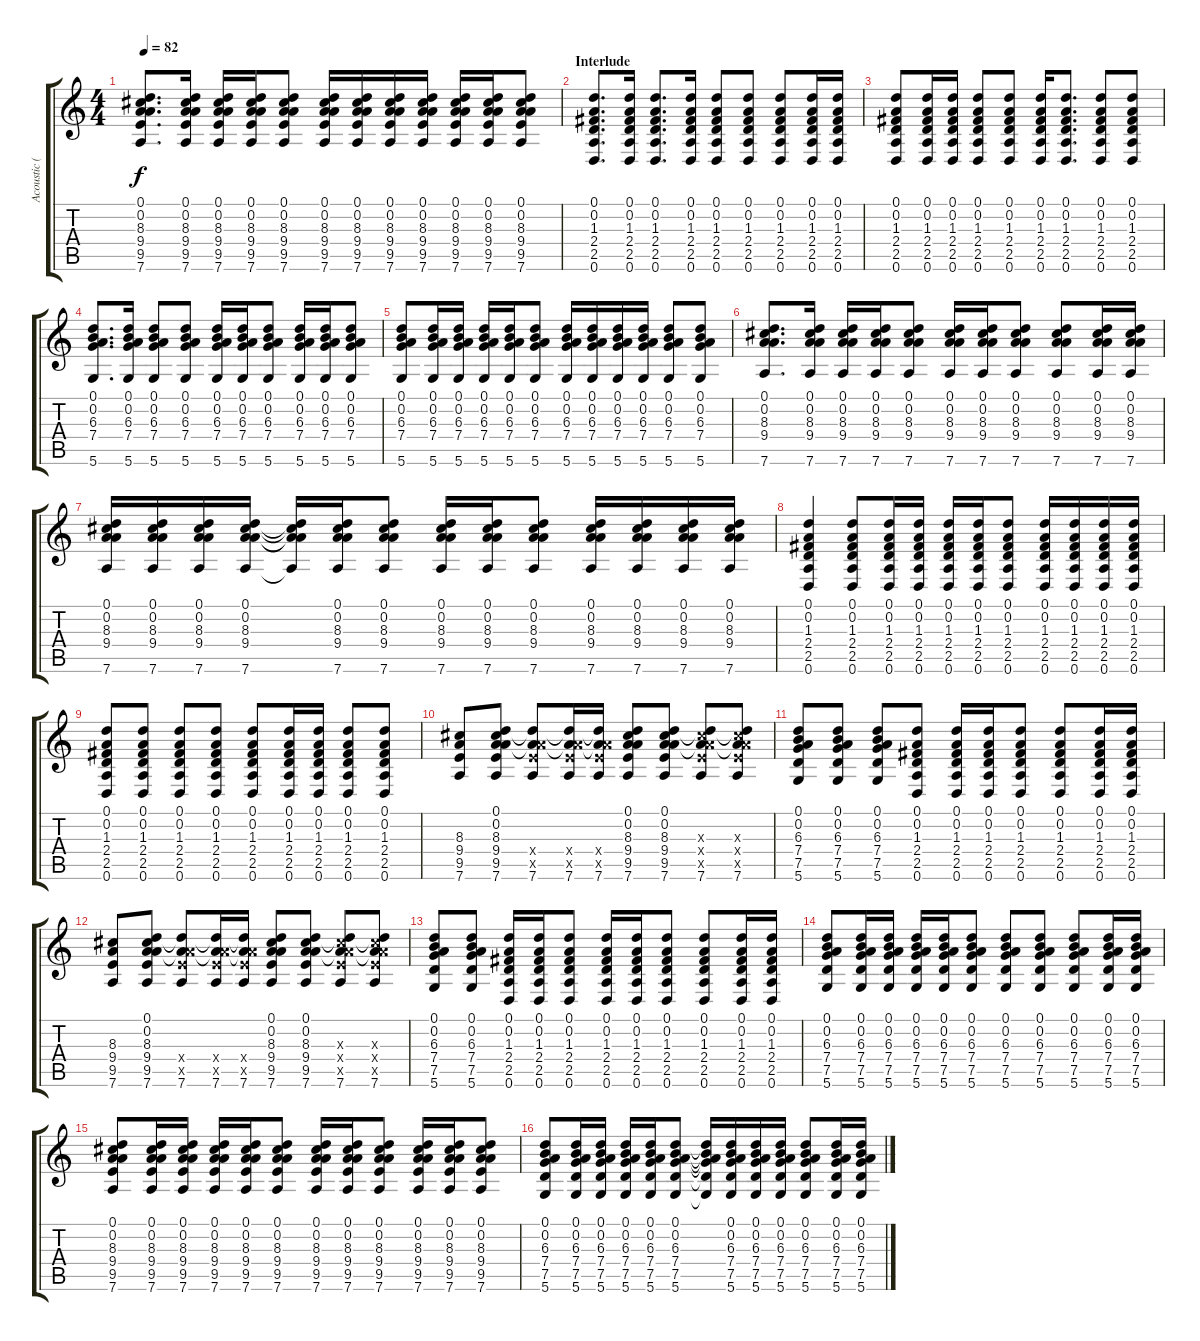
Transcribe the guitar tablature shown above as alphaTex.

\track ("Acoustic (tune down 1 step)" "Acoustic (") {instrument acousticguitarsteel}
\staff {score tabs}
\tuning (D4 A3 F3 C3 G2 D2) {hide}
\ts (4 4)
\tempo 82
\clef g2
\ks c
(0.1 0.2 8.3 9.4 9.5 7.6).8{d dy f} (0.1 0.2 8.3 9.4 9.5 7.6).16 (0.1 0.2 8.3 9.4 9.5 7.6).16 (0.1 0.2 8.3 9.4 9.5 7.6).16 (0.1 0.2 8.3 9.4 9.5 7.6).8 (0.1 0.2 8.3 9.4 9.5 7.6).16 (0.1 0.2 8.3 9.4 9.5 7.6).16 (0.1 0.2 8.3 9.4 9.5 7.6).16 (0.1 0.2 8.3 9.4 9.5 7.6).16 (0.1 0.2 8.3 9.4 9.5 7.6).16 (0.1 0.2 8.3 9.4 9.5 7.6).16 (0.1 0.2 8.3 9.4 9.5 7.6).8 |
\section ("" "Interlude")
(0.1 0.2 1.3 2.4 2.5 0.6).8{d} (0.1 0.2 1.3 2.4 2.5 0.6).16 (0.1 0.2 1.3 2.4 2.5 0.6).8{d} (0.1 0.2 1.3 2.4 2.5 0.6).16 (0.1 0.2 1.3 2.4 2.5 0.6).8 (0.1 0.2 1.3 2.4 2.5 0.6).8 (0.1 0.2 1.3 2.4 2.5 0.6).8 (0.1 0.2 1.3 2.4 2.5 0.6).16 (0.1 0.2 1.3 2.4 2.5 0.6).16 |
(0.1 0.2 1.3 2.4 2.5 0.6).8 (0.1 0.2 1.3 2.4 2.5 0.6).16 (0.1 0.2 1.3 2.4 2.5 0.6).16 (0.1 0.2 1.3 2.4 2.5 0.6).8 (0.1 0.2 1.3 2.4 2.5 0.6).8 (0.1 0.2 1.3 2.4 2.5 0.6).16 (0.1 0.2 1.3 2.4 2.5 0.6).8{d} (0.1 0.2 1.3 2.4 2.5 0.6).8 (0.1 0.2 1.3 2.4 2.5 0.6).8 |
(0.1 0.2 6.3 7.4 5.6).8{d} (0.1 0.2 6.3 7.4 5.6).16 (0.1 0.2 6.3 7.4 5.6).8 (0.1 0.2 6.3 7.4 5.6).8 (0.1 0.2 6.3 7.4 5.6).16 (0.1 0.2 6.3 7.4 5.6).16 (0.1 0.2 6.3 7.4 5.6).8 (0.1 0.2 6.3 7.4 5.6).16 (0.1 0.2 6.3 7.4 5.6).16 (0.1 0.2 6.3 7.4 5.6).8 |
(0.1 0.2 6.3 7.4 5.6).8 (0.1 0.2 6.3 7.4 5.6).16 (0.1 0.2 6.3 7.4 5.6).16 (0.1 0.2 6.3 7.4 5.6).16 (0.1 0.2 6.3 7.4 5.6).16 (0.1 0.2 6.3 7.4 5.6).8 (0.1 0.2 6.3 7.4 5.6).16 (0.1 0.2 6.3 7.4 5.6).16 (0.1 0.2 6.3 7.4 5.6).16 (0.1 0.2 6.3 7.4 5.6).16 (0.1 0.2 6.3 7.4 5.6).8 (0.1 0.2 6.3 7.4 5.6).8 |
(0.1 0.2 8.3 9.4 7.6).8{d} (0.1 0.2 8.3 9.4 7.6).16 (0.1 0.2 8.3 9.4 7.6).16 (0.1 0.2 8.3 9.4 7.6).16 (0.1 0.2 8.3 9.4 7.6).8 (0.1 0.2 8.3 9.4 7.6).16 (0.1 0.2 8.3 9.4 7.6).16 (0.1 0.2 8.3 9.4 7.6).8 (0.1 0.2 8.3 9.4 7.6).8 (0.1 0.2 8.3 9.4 7.6).16 (0.1 0.2 8.3 9.4 7.6).16 |
(0.1 0.2 8.3 9.4 7.6).16 (0.1 0.2 8.3 9.4 7.6).16 (0.1 0.2 8.3 9.4 7.6).16 (0.1 0.2 8.3 9.4 7.6).16 (0.1{t} 0.2{t} 8.3{t} 9.4{t} 7.6{t}).16 (0.1 0.2 8.3 9.4 7.6).16 (0.1 0.2 8.3 9.4 7.6).8 (0.1 0.2 8.3 9.4 7.6).16 (0.1 0.2 8.3 9.4 7.6).16 (0.1 0.2 8.3 9.4 7.6).8 (0.1 0.2 8.3 9.4 7.6).16 (0.1 0.2 8.3 9.4 7.6).16 (0.1 0.2 8.3 9.4 7.6).16 (0.1 0.2 8.3 9.4 7.6).16 |
(0.1 0.2 1.3 2.4 2.5 0.6).4 (0.1 0.2 1.3 2.4 2.5 0.6).8 (0.1 0.2 1.3 2.4 2.5 0.6).16 (0.1 0.2 1.3 2.4 2.5 0.6).16 (0.1 0.2 1.3 2.4 2.5 0.6).16 (0.1 0.2 1.3 2.4 2.5 0.6).16 (0.1 0.2 1.3 2.4 2.5 0.6).8 (0.1 0.2 1.3 2.4 2.5 0.6).16 (0.1 0.2 1.3 2.4 2.5 0.6).16 (0.1 0.2 1.3 2.4 2.5 0.6).16 (0.1 0.2 1.3 2.4 2.5 0.6).16 |
(0.1 0.2 1.3 2.4 2.5 0.6).8 (0.1 0.2 1.3 2.4 2.5 0.6).8 (0.1 0.2 1.3 2.4 2.5 0.6).8 (0.1 0.2 1.3 2.4 2.5 0.6).8 (0.1 0.2 1.3 2.4 2.5 0.6).8 (0.1 0.2 1.3 2.4 2.5 0.6).16 (0.1 0.2 1.3 2.4 2.5 0.6).16 (0.1 0.2 1.3 2.4 2.5 0.6).8 (0.1 0.2 1.3 2.4 2.5 0.6).8 |
(8.3 9.4 9.5 7.6).8 (0.1 0.2 8.3 9.4 9.5 7.6).8 (0.1{t} 0.2{t} 9.4{x} 9.5{x} 7.6).8 (0.1{t} 0.2{t} 9.4{x} 9.5{x} 7.6).16 (0.1{t} 0.2{t} 9.4{x} 9.5{x} 7.6).16 (0.1 0.2 8.3 9.4 9.5 7.6).8 (0.1 0.2 8.3 9.4 9.5 7.6).8 (0.1{t} 0.2{t} 8.3{x} 9.4{x} 9.5{x} 7.6).8 (0.1{t} 0.2{t} 8.3{x} 9.4{x} 9.5{x} 7.6).8 |
(0.1 0.2 6.3 7.4 7.5 5.6).8 (0.1 0.2 6.3 7.4 7.5 5.6).8 (0.1 0.2 6.3 7.4 7.5 5.6).8 (0.1 0.2 1.3 2.4 2.5 0.6).8 (0.1 0.2 1.3 2.4 2.5 0.6).16 (0.1 0.2 1.3 2.4 2.5 0.6).16 (0.1 0.2 1.3 2.4 2.5 0.6).8 (0.1 0.2 1.3 2.4 2.5 0.6).8 (0.1 0.2 1.3 2.4 2.5 0.6).16 (0.1 0.2 1.3 2.4 2.5 0.6).16 |
(8.3 9.4 9.5 7.6).8 (0.1 0.2 8.3 9.4 9.5 7.6).8 (0.1{t} 0.2{t} 9.4{x} 9.5{x} 7.6).8 (0.1{t} 0.2{t} 9.4{x} 9.5{x} 7.6).16 (0.1{t} 0.2{t} 9.4{x} 9.5{x} 7.6).16 (0.1 0.2 8.3 9.4 9.5 7.6).8 (0.1 0.2 8.3 9.4 9.5 7.6).8 (0.1{t} 0.2{t} 8.3{x} 9.4{x} 9.5{x} 7.6).8 (0.1{t} 0.2{t} 8.3{x} 9.4{x} 9.5{x} 7.6).8 |
(0.1 0.2 6.3 7.4 7.5 5.6).8 (0.1 0.2 6.3 7.4 7.5 5.6).8 (0.1 0.2 1.3 2.4 2.5 0.6).16 (0.1 0.2 1.3 2.4 2.5 0.6).16 (0.1 0.2 1.3 2.4 2.5 0.6).8 (0.1 0.2 1.3 2.4 2.5 0.6).16 (0.1 0.2 1.3 2.4 2.5 0.6).16 (0.1 0.2 1.3 2.4 2.5 0.6).8 (0.1 0.2 1.3 2.4 2.5 0.6).8 (0.1 0.2 1.3 2.4 2.5 0.6).16 (0.1 0.2 1.3 2.4 2.5 0.6).16 |
(0.1 0.2 6.3 7.4 7.5 5.6).8 (0.1 0.2 6.3 7.4 7.5 5.6).16 (0.1 0.2 6.3 7.4 7.5 5.6).16 (0.1 0.2 6.3 7.4 7.5 5.6).16 (0.1 0.2 6.3 7.4 7.5 5.6).16 (0.1 0.2 6.3 7.4 7.5 5.6).8 (0.1 0.2 6.3 7.4 7.5 5.6).8 (0.1 0.2 6.3 7.4 7.5 5.6).8 (0.1 0.2 6.3 7.4 7.5 5.6).8 (0.1 0.2 6.3 7.4 7.5 5.6).16 (0.1 0.2 6.3 7.4 7.5 5.6).16 |
(0.1 0.2 8.3 9.4 9.5 7.6).8 (0.1 0.2 8.3 9.4 9.5 7.6).16 (0.1 0.2 8.3 9.4 9.5 7.6).16 (0.1 0.2 8.3 9.4 9.5 7.6).16 (0.1 0.2 8.3 9.4 9.5 7.6).16 (0.1 0.2 8.3 9.4 9.5 7.6).8 (0.1 0.2 8.3 9.4 9.5 7.6).16 (0.1 0.2 8.3 9.4 9.5 7.6).16 (0.1 0.2 8.3 9.4 9.5 7.6).8 (0.1 0.2 8.3 9.4 9.5 7.6).16 (0.1 0.2 8.3 9.4 9.5 7.6).16 (0.1 0.2 8.3 9.4 9.5 7.6).8 |
(0.1 0.2 6.3 7.4 7.5 5.6).8 (0.1 0.2 6.3 7.4 7.5 5.6).16 (0.1 0.2 6.3 7.4 7.5 5.6).16 (0.1 0.2 6.3 7.4 7.5 5.6).16 (0.1 0.2 6.3 7.4 7.5 5.6).16 (0.1 0.2 6.3 7.4 7.5 5.6).8 (0.1{t} 0.2{t} 6.3{t} 7.4{t} 7.5{t} 5.6{t}).16 (0.1 0.2 6.3 7.4 7.5 5.6).16 (0.1 0.2 6.3 7.4 7.5 5.6).16 (0.1 0.2 6.3 7.4 7.5 5.6).16 (0.1 0.2 6.3 7.4 7.5 5.6).8 (0.1 0.2 6.3 7.4 7.5 5.6).16 (0.1 0.2 6.3 7.4 7.5 5.6).16
